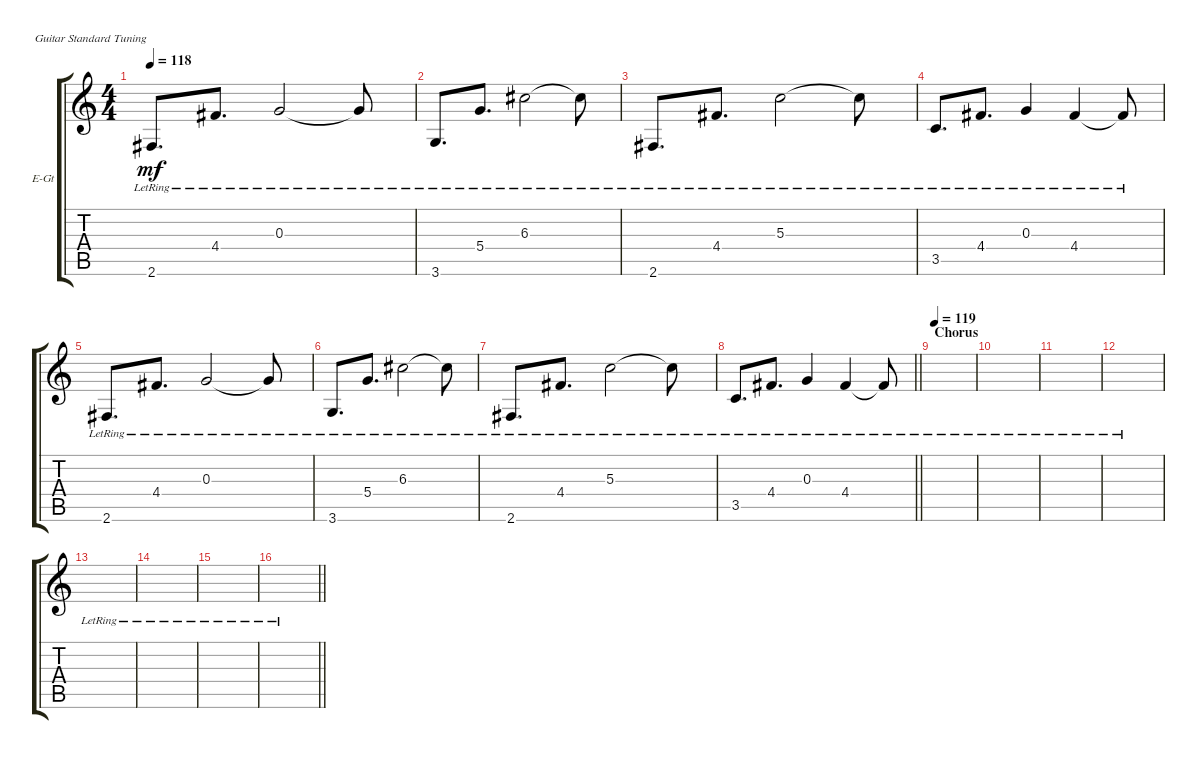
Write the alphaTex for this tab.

\bracketExtendMode groupsimilarinstruments
\firstSystemTrackNameOrientation horizontal
\otherSystemsTrackNameOrientation horizontal
\track ("Jason Gobel (Clean)" "E-Gt") {instrument electricguitarjazz}
\staff {score tabs}
\tuning (E4 B3 G3 D3 A2 E2)
\ts (4 4)
\tempo 118
\clef g2
\ks c
2.6{lr}.8{d dy mf} 4.4{lr}.8{d} 0.3{lr}.2 0.3{lr t}.8 |
3.6{lr}.8{d} 5.4{lr}.8{d} 6.3{lr}.2 6.3{lr t}.8 |
2.6{lr}.8{d} 4.4{lr}.8{d} 5.3{lr}.2 5.3{lr t}.8 |
3.5{lr}.8{d} 4.4{lr}.8{d} 0.3{lr}.4 4.4{lr}.4 4.4{lr t}.8 |
2.6{lr}.8{d} 4.4{lr}.8{d} 0.3{lr}.2 0.3{lr t}.8 |
3.6{lr}.8{d} 5.4{lr}.8{d} 6.3{lr}.2 6.3{lr t}.8 |
2.6{lr}.8{d} 4.4{lr}.8{d} 5.3{lr}.2 5.3{lr t}.8 |
\barLineRight lightlight
3.5{lr}.8{d} 4.4{lr}.8{d} 0.3{lr}.4 4.4{lr}.4 4.4{lr t}.8 |
\section ("" "Chorus")
\tempo (119 0.03125)
|
|
|
|
|
|
|
\barLineRight lightlight
